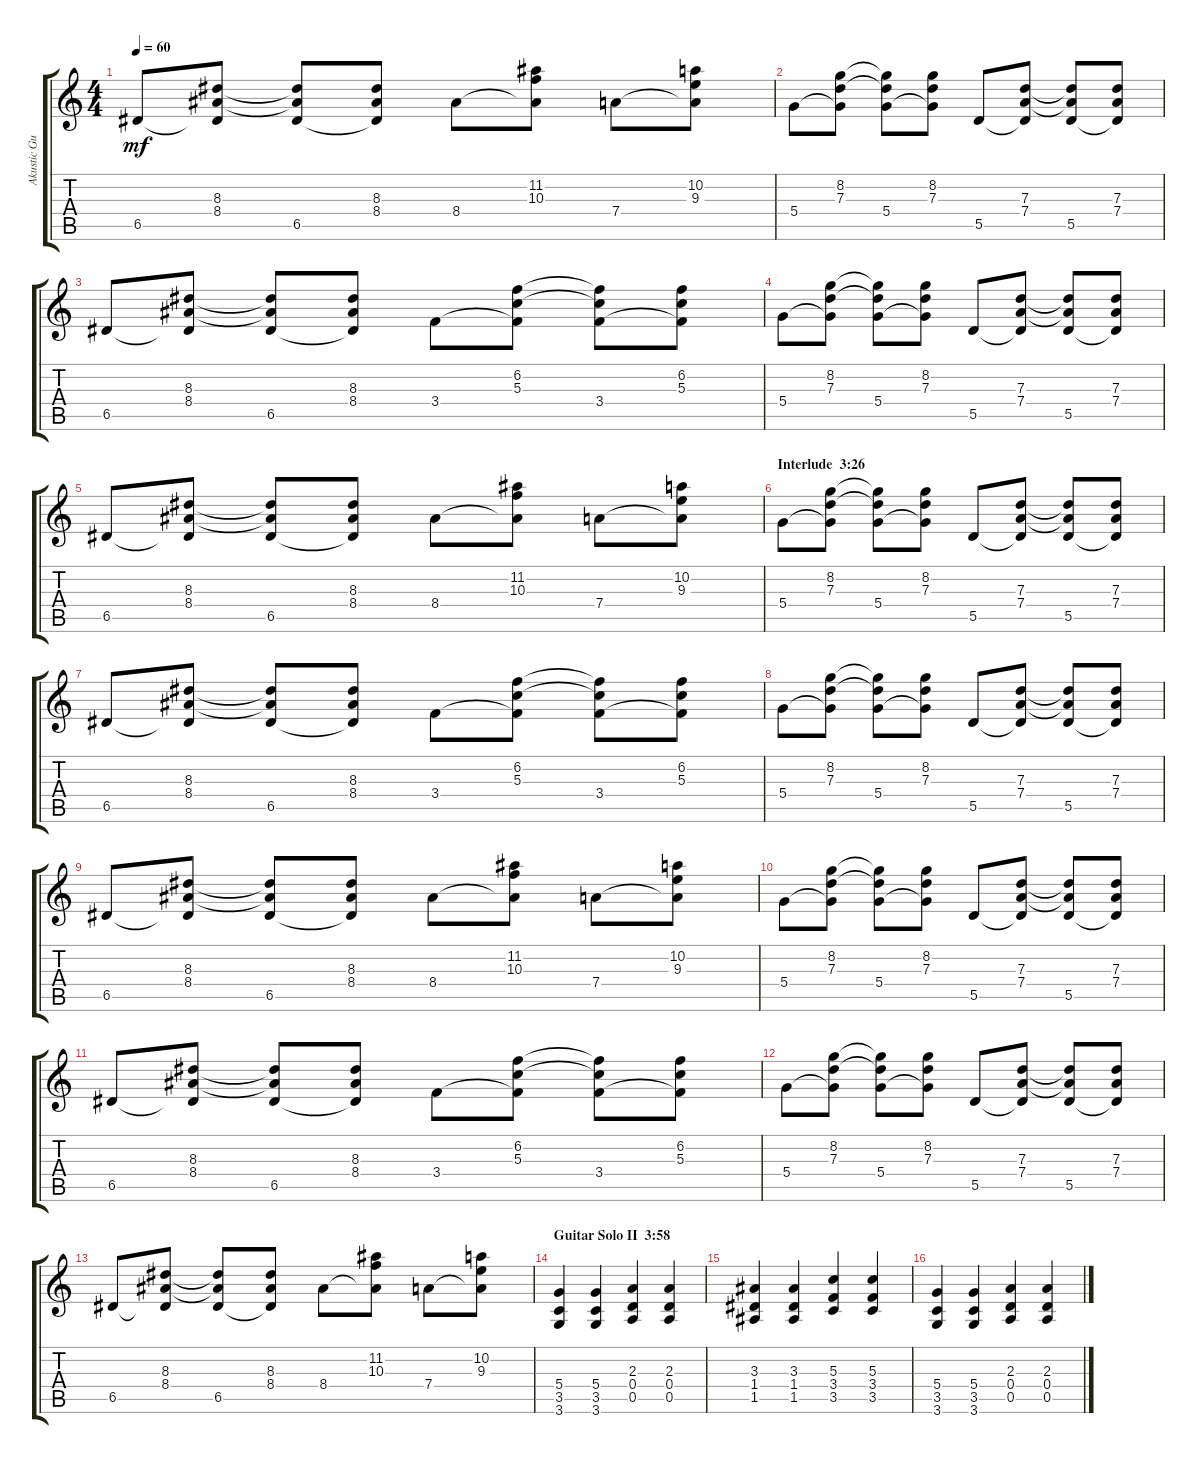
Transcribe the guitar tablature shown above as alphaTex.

\track ("Akustic Guitar tuned to E" "Akustic Gu") {instrument acousticguitarsteel}
\staff {score tabs}
\tuning (E4 B3 G3 D3 A2 E2) {hide}
\ts (4 4)
\tempo 60
\clef g2
\ks c
6.5.8{dy mf} (8.3 8.4 6.5{t}).8 (8.3{t} 8.4{t} 6.5).8 (8.3 8.4 6.5{t}).8 8.4.8 (11.2 10.3 8.4{t}).8 7.4.8 (10.2 9.3 7.4{t}).8 |
5.4.8 (8.2 7.3 5.4{t}).8 (8.2{t} 7.3{t} 5.4).8 (8.2 7.3 5.4{t}).8 5.5.8 (7.3 7.4 5.5{t}).8 (7.3{t} 7.4{t} 5.5).8 (7.3 7.4 5.5{t}).8 |
6.5.8 (8.3 8.4 6.5{t}).8 (8.3{t} 8.4{t} 6.5).8 (8.3 8.4 6.5{t}).8 3.4.8 (6.2 5.3 3.4{t}).8 (6.2{t} 5.3{t} 3.4).8 (6.2 5.3 3.4{t}).8 |
5.4.8 (8.2 7.3 5.4{t}).8 (8.2{t} 7.3{t} 5.4).8 (8.2 7.3 5.4{t}).8 5.5.8 (7.3 7.4 5.5{t}).8 (7.3{t} 7.4{t} 5.5).8 (7.3 7.4 5.5{t}).8 |
6.5.8 (8.3 8.4 6.5{t}).8 (8.3{t} 8.4{t} 6.5).8 (8.3 8.4 6.5{t}).8 8.4.8 (11.2 10.3 8.4{t}).8 7.4.8 (10.2 9.3 7.4{t}).8 |
\section ("" "Interlude  3:26")
5.4.8 (8.2 7.3 5.4{t}).8 (8.2{t} 7.3{t} 5.4).8 (8.2 7.3 5.4{t}).8 5.5.8 (7.3 7.4 5.5{t}).8 (7.3{t} 7.4{t} 5.5).8 (7.3 7.4 5.5{t}).8 |
6.5.8 (8.3 8.4 6.5{t}).8 (8.3{t} 8.4{t} 6.5).8 (8.3 8.4 6.5{t}).8 3.4.8 (6.2 5.3 3.4{t}).8 (6.2{t} 5.3{t} 3.4).8 (6.2 5.3 3.4{t}).8 |
5.4.8 (8.2 7.3 5.4{t}).8 (8.2{t} 7.3{t} 5.4).8 (8.2 7.3 5.4{t}).8 5.5.8 (7.3 7.4 5.5{t}).8 (7.3{t} 7.4{t} 5.5).8 (7.3 7.4 5.5{t}).8 |
6.5.8 (8.3 8.4 6.5{t}).8 (8.3{t} 8.4{t} 6.5).8 (8.3 8.4 6.5{t}).8 8.4.8 (11.2 10.3 8.4{t}).8 7.4.8 (10.2 9.3 7.4{t}).8 |
5.4.8 (8.2 7.3 5.4{t}).8 (8.2{t} 7.3{t} 5.4).8 (8.2 7.3 5.4{t}).8 5.5.8 (7.3 7.4 5.5{t}).8 (7.3{t} 7.4{t} 5.5).8 (7.3 7.4 5.5{t}).8 |
6.5.8 (8.3 8.4 6.5{t}).8 (8.3{t} 8.4{t} 6.5).8 (8.3 8.4 6.5{t}).8 3.4.8 (6.2 5.3 3.4{t}).8 (6.2{t} 5.3{t} 3.4).8 (6.2 5.3 3.4{t}).8 |
5.4.8 (8.2 7.3 5.4{t}).8 (8.2{t} 7.3{t} 5.4).8 (8.2 7.3 5.4{t}).8 5.5.8 (7.3 7.4 5.5{t}).8 (7.3{t} 7.4{t} 5.5).8 (7.3 7.4 5.5{t}).8 |
6.5.8 (8.3 8.4 6.5{t}).8 (8.3{t} 8.4{t} 6.5).8 (8.3 8.4 6.5{t}).8 8.4.8 (11.2 10.3 8.4{t}).8 7.4.8 (10.2 9.3 7.4{t}).8 |
\section ("" "Guitar Solo II  3:58")
(5.4 3.5 3.6).4 (5.4 3.5 3.6).4 (2.3 0.4 0.5).4 (2.3 0.4 0.5).4 |
(3.3 1.4 1.5).4 (3.3 1.4 1.5).4 (5.3 3.4 3.5).4 (5.3 3.4 3.5).4 |
(5.4 3.5 3.6).4 (5.4 3.5 3.6).4 (2.3 0.4 0.5).4 (2.3 0.4 0.5).4
